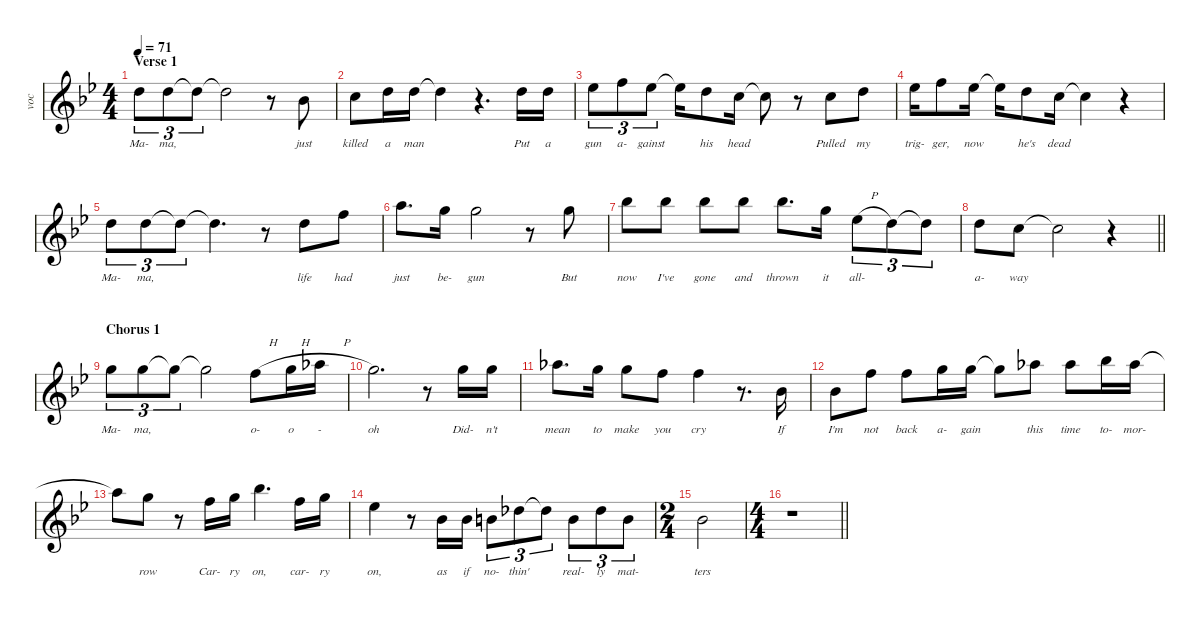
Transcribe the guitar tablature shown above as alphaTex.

\defaultSystemsLayout 8
\hideDynamics
\bracketExtendMode nobrackets
\otherSystemsTrackNameOrientation horizontal
\track ("Voice" "voc") {defaultSystemsLayout 4 instrument flute}
\staff {score}
\tuning (E5 B4 G4 D4 A3 E3)
\ts (4 4)
\section ("" "Verse 1")
\tempo 71
\clef g2
\ks gminor
3.2{acc forcenatural}.8{tu (3 2) lyrics (0 "Ma-") lyrics (1 "") lyrics (2 "") lyrics (3 "") lyrics (4 "") dy f beam Down} 3.2{acc forcenatural}.8{tu (3 2) lyrics (0 "ma,") lyrics (1 "") lyrics (2 "") lyrics (3 "") lyrics (4 "") beam Down} 3.2{t acc forcenatural}.8{tu (3 2) beam Down} 3.2{t acc forcenatural}.2{beam Down} r.8{beam Down} 3.3{acc b}.8{lyrics (0 "just") lyrics (1 "") lyrics (2 "") lyrics (3 "") lyrics (4 "") beam Down} |
1.2{acc forcenatural}.8{lyrics (0 "killed") lyrics (1 "") lyrics (2 "") lyrics (3 "") lyrics (4 "") beam Down} 3.2{acc forcenatural}.16{lyrics (0 "a") lyrics (1 "") lyrics (2 "") lyrics (3 "") lyrics (4 "") beam Down} 3.2{acc forcenatural}.16{lyrics (0 "man") lyrics (1 "") lyrics (2 "") lyrics (3 "") lyrics (4 "") beam Down} 3.2{t acc forcenatural}.4{beam Down} r.4{d beam Down} 3.2{acc forcenatural}.16{lyrics (0 "Put") lyrics (1 "") lyrics (2 "") lyrics (3 "") lyrics (4 "") beam Down} 3.2{acc forcenatural}.16{lyrics (0 "a") lyrics (1 "") lyrics (2 "") lyrics (3 "") lyrics (4 "") beam Down} |
4.2{acc b}.8{tu (3 2) lyrics (0 "gun") lyrics (1 "") lyrics (2 "") lyrics (3 "") lyrics (4 "") beam Down} 1.1{acc forcenatural}.8{tu (3 2) lyrics (0 "a-") lyrics (1 "") lyrics (2 "") lyrics (3 "") lyrics (4 "") beam Down} 4.2{acc b}.8{tu (3 2) lyrics (0 "gainst") lyrics (1 "") lyrics (2 "") lyrics (3 "") lyrics (4 "") beam Down} 4.2{t acc b}.16{beam Down} 3.2{acc forcenatural}.8{lyrics (0 "his") lyrics (1 "") lyrics (2 "") lyrics (3 "") lyrics (4 "") beam Down} 1.2{acc forcenatural}.16{lyrics (0 "head") lyrics (1 "") lyrics (2 "") lyrics (3 "") lyrics (4 "") beam Down} 1.2{t acc forcenatural}.8{beam Down} r.8{beam Down} 1.2{acc forcenatural}.8{lyrics (0 "Pulled") lyrics (1 "") lyrics (2 "") lyrics (3 "") lyrics (4 "") beam Down} 3.2{acc forcenatural}.8{lyrics (0 "my") lyrics (1 "") lyrics (2 "") lyrics (3 "") lyrics (4 "") beam Down} |
4.2{acc b}.16{lyrics (0 "trig-") lyrics (1 "") lyrics (2 "") lyrics (3 "") lyrics (4 "") beam Down} 1.1{acc forcenatural}.8{lyrics (0 "ger,") lyrics (1 "") lyrics (2 "") lyrics (3 "") lyrics (4 "") beam Down} 4.2{acc b}.16{lyrics (0 "now") lyrics (1 "") lyrics (2 "") lyrics (3 "") lyrics (4 "") beam Down} 4.2{t acc b}.16{beam Down} 3.2{acc forcenatural}.8{lyrics (0 "he's") lyrics (1 "") lyrics (2 "") lyrics (3 "") lyrics (4 "") beam Down} 1.2{acc forcenatural}.16{lyrics (0 "dead") lyrics (1 "") lyrics (2 "") lyrics (3 "") lyrics (4 "") beam Down} 1.2{t acc forcenatural}.4{beam Down} r.4{beam Down} |
3.2{acc forcenatural}.8{tu (3 2) lyrics (0 "Ma-") lyrics (1 "") lyrics (2 "") lyrics (3 "") lyrics (4 "") beam Down} 3.2{acc forcenatural}.8{tu (3 2) lyrics (0 "ma,") lyrics (1 "") lyrics (2 "") lyrics (3 "") lyrics (4 "") beam Down} 3.2{t acc forcenatural}.8{tu (3 2) beam Down} 3.2{t acc forcenatural}.4{d beam Down} r.8{beam Down} 3.2{acc forcenatural}.8{lyrics (0 "life") lyrics (1 "") lyrics (2 "") lyrics (3 "") lyrics (4 "") beam Down} 1.1{acc forcenatural}.8{lyrics (0 "had") lyrics (1 "") lyrics (2 "") lyrics (3 "") lyrics (4 "") beam Down} |
5.1{acc forcenatural}.8{d lyrics (0 "just") lyrics (1 "") lyrics (2 "") lyrics (3 "") lyrics (4 "") beam Down} 3.1{acc forcenatural}.16{lyrics (0 "be-") lyrics (1 "") lyrics (2 "") lyrics (3 "") lyrics (4 "") beam Down} 3.1{acc forcenatural}.2{lyrics (0 "gun") lyrics (1 "") lyrics (2 "") lyrics (3 "") lyrics (4 "") beam Down} r.8{beam Down} 3.1{acc forcenatural}.8{lyrics (0 "But") lyrics (1 "") lyrics (2 "") lyrics (3 "") lyrics (4 "") beam Down} |
6.1{acc b}.8{lyrics (0 "now") lyrics (1 "") lyrics (2 "") lyrics (3 "") lyrics (4 "") beam Down} 6.1{acc b}.8{lyrics (0 "I've") lyrics (1 "") lyrics (2 "") lyrics (3 "") lyrics (4 "") beam Down} 6.1{acc b}.8{lyrics (0 "gone") lyrics (1 "") lyrics (2 "") lyrics (3 "") lyrics (4 "") beam Down} 6.1{acc b}.8{lyrics (0 "and") lyrics (1 "") lyrics (2 "") lyrics (3 "") lyrics (4 "") beam Down} 6.1{acc b}.8{d lyrics (0 "thrown") lyrics (1 "") lyrics (2 "") lyrics (3 "") lyrics (4 "") beam Down} 3.1{acc forcenatural}.16{lyrics (0 "it") lyrics (1 "") lyrics (2 "") lyrics (3 "") lyrics (4 "") beam Down} 4.2{h acc b}.8{tu (3 2) lyrics (0 "all-") lyrics (1 "") lyrics (2 "") lyrics (3 "") lyrics (4 "") beam Down} 3.2{acc forcenatural}.8{tu (3 2) beam Down} 3.2{t acc forcenatural}.8{tu (3 2) beam Down} |
\barLineRight lightlight
3.2{acc forcenatural}.8{lyrics (0 "a-") lyrics (1 "") lyrics (2 "") lyrics (3 "") lyrics (4 "") beam Down} 1.2{acc forcenatural}.8{lyrics (0 "way") lyrics (1 "") lyrics (2 "") lyrics (3 "") lyrics (4 "") beam Down} 1.2{t acc forcenatural}.2{beam Down} r.4{beam Down} |
\section ("" "Chorus 1")
3.1{acc forcenatural}.8{tu (3 2) lyrics (0 "Ma-") lyrics (1 "") lyrics (2 "") lyrics (3 "") lyrics (4 "") beam Down} 3.1{acc forcenatural}.8{tu (3 2) lyrics (0 "ma,") lyrics (1 "") lyrics (2 "") lyrics (3 "") lyrics (4 "") beam Down} 3.1{t acc forcenatural}.8{tu (3 2) beam Down} 3.1{t acc forcenatural}.2{beam Down} 1.1{h acc forcenatural}.8{lyrics (0 "o-") lyrics (1 "") lyrics (2 "") lyrics (3 "") lyrics (4 "") beam Down} 3.1{h acc forcenatural}.16{lyrics (0 "o") lyrics (1 "") lyrics (2 "") lyrics (3 "") lyrics (4 "") beam Down} 4.1{h acc b}.16{lyrics (0 "-") lyrics (1 "") lyrics (2 "") lyrics (3 "") lyrics (4 "") beam Down} |
3.1{acc forcenatural}.2{d lyrics (0 "oh") lyrics (1 "") lyrics (2 "") lyrics (3 "") lyrics (4 "") beam Down} r.8{beam Down} 3.1{acc forcenatural}.16{lyrics (0 "Did-") lyrics (1 "") lyrics (2 "") lyrics (3 "") lyrics (4 "") beam Down} 3.1{acc forcenatural}.16{lyrics (0 "n't") lyrics (1 "") lyrics (2 "") lyrics (3 "") lyrics (4 "") beam Down} |
4.1{acc b}.8{d lyrics (0 "mean") lyrics (1 "") lyrics (2 "") lyrics (3 "") lyrics (4 "") beam Down} 3.1{acc forcenatural}.16{lyrics (0 "to") lyrics (1 "") lyrics (2 "") lyrics (3 "") lyrics (4 "") beam Down} 3.1{acc forcenatural}.8{lyrics (0 "make") lyrics (1 "") lyrics (2 "") lyrics (3 "") lyrics (4 "") beam Down} 1.1{acc forcenatural}.8{lyrics (0 "you") lyrics (1 "") lyrics (2 "") lyrics (3 "") lyrics (4 "") beam Down} 1.1{acc forcenatural}.4{lyrics (0 "cry") lyrics (1 "") lyrics (2 "") lyrics (3 "") lyrics (4 "") beam Down} r.8{d beam Down} 3.3{acc b}.16{lyrics (0 "If") lyrics (1 "") lyrics (2 "") lyrics (3 "") lyrics (4 "") beam Down} |
3.3{acc b}.8{lyrics (0 "I'm") lyrics (1 "") lyrics (2 "") lyrics (3 "") lyrics (4 "") beam Down} 1.1{acc forcenatural}.8{lyrics (0 "not") lyrics (1 "") lyrics (2 "") lyrics (3 "") lyrics (4 "") beam Down} 1.1{acc forcenatural}.8{lyrics (0 "back") lyrics (1 "") lyrics (2 "") lyrics (3 "") lyrics (4 "") beam Down} 3.1{acc forcenatural}.16{lyrics (0 "a-") lyrics (1 "") lyrics (2 "") lyrics (3 "") lyrics (4 "") beam Down} 3.1{acc forcenatural}.16{lyrics (0 "gain") lyrics (1 "") lyrics (2 "") lyrics (3 "") lyrics (4 "") beam Down} 3.1{t acc forcenatural}.8{beam Down} 4.1{acc b}.8{lyrics (0 "this") lyrics (1 "") lyrics (2 "") lyrics (3 "") lyrics (4 "") beam Down} 4.1{acc b}.8{lyrics (0 "time") lyrics (1 "") lyrics (2 "") lyrics (3 "") lyrics (4 "") beam Down} 6.1{acc b}.16{lyrics (0 "to-") lyrics (1 "") lyrics (2 "") lyrics (3 "") lyrics (4 "") beam Down} 4.1{acc b}.16{lyrics (0 "mor-") lyrics (1 "") lyrics (2 "") lyrics (3 "") lyrics (4 "") beam Down} |
4.1{t acc b}.8{beam Down} 3.1{acc forcenatural}.8{lyrics (0 "row") lyrics (1 "") lyrics (2 "") lyrics (3 "") lyrics (4 "") beam Down} r.8{beam Down} 1.1{acc forcenatural}.16{lyrics (0 "Car-") lyrics (1 "") lyrics (2 "") lyrics (3 "") lyrics (4 "") beam Down} 3.1{acc forcenatural}.16{lyrics (0 "ry") lyrics (1 "") lyrics (2 "") lyrics (3 "") lyrics (4 "") beam Down} 6.1{acc b}.4{d lyrics (0 "on,") lyrics (1 "") lyrics (2 "") lyrics (3 "") lyrics (4 "") beam Down} 1.1{acc forcenatural}.16{lyrics (0 "car-") lyrics (1 "") lyrics (2 "") lyrics (3 "") lyrics (4 "") beam Down} 3.1{acc forcenatural}.16{lyrics (0 "ry") lyrics (1 "") lyrics (2 "") lyrics (3 "") lyrics (4 "") beam Down} |
4.2{acc b}.4{lyrics (0 "on,") lyrics (1 "") lyrics (2 "") lyrics (3 "") lyrics (4 "") beam Down} r.8{beam Down} 3.3{acc b}.16{lyrics (0 "as") lyrics (1 "") lyrics (2 "") lyrics (3 "") lyrics (4 "") beam Up} 3.3{acc b}.16{lyrics (0 "if") lyrics (1 "") lyrics (2 "") lyrics (3 "") lyrics (4 "") beam Up} 4.3{acc forcenatural}.8{tu (3 2) lyrics (0 "no-") lyrics (1 "") lyrics (2 "") lyrics (3 "") lyrics (4 "") beam Down} 2.2{acc b}.8{tu (3 2) lyrics (0 "thin'") lyrics (1 "") lyrics (2 "") lyrics (3 "") lyrics (4 "") beam Down} 2.2{t acc b}.8{tu (3 2) beam Down} 4.3{acc forcenatural}.8{tu (3 2) lyrics (0 "real-") lyrics (1 "") lyrics (2 "") lyrics (3 "") lyrics (4 "") beam Down} 2.2{acc b}.8{tu (3 2) lyrics (0 "ly") lyrics (1 "") lyrics (2 "") lyrics (3 "") lyrics (4 "") beam Down} 4.3{acc forcenatural}.8{tu (3 2) lyrics (0 "mat-") lyrics (1 "") lyrics (2 "") lyrics (3 "") lyrics (4 "") beam Down} |
\ts (2 4)
3.3{acc b}.2{lyrics (0 "ters") lyrics (1 "") lyrics (2 "") lyrics (3 "") lyrics (4 "") beam Down} |
\ts (4 4)
\barLineRight lightlight
r.1{beam Down}
